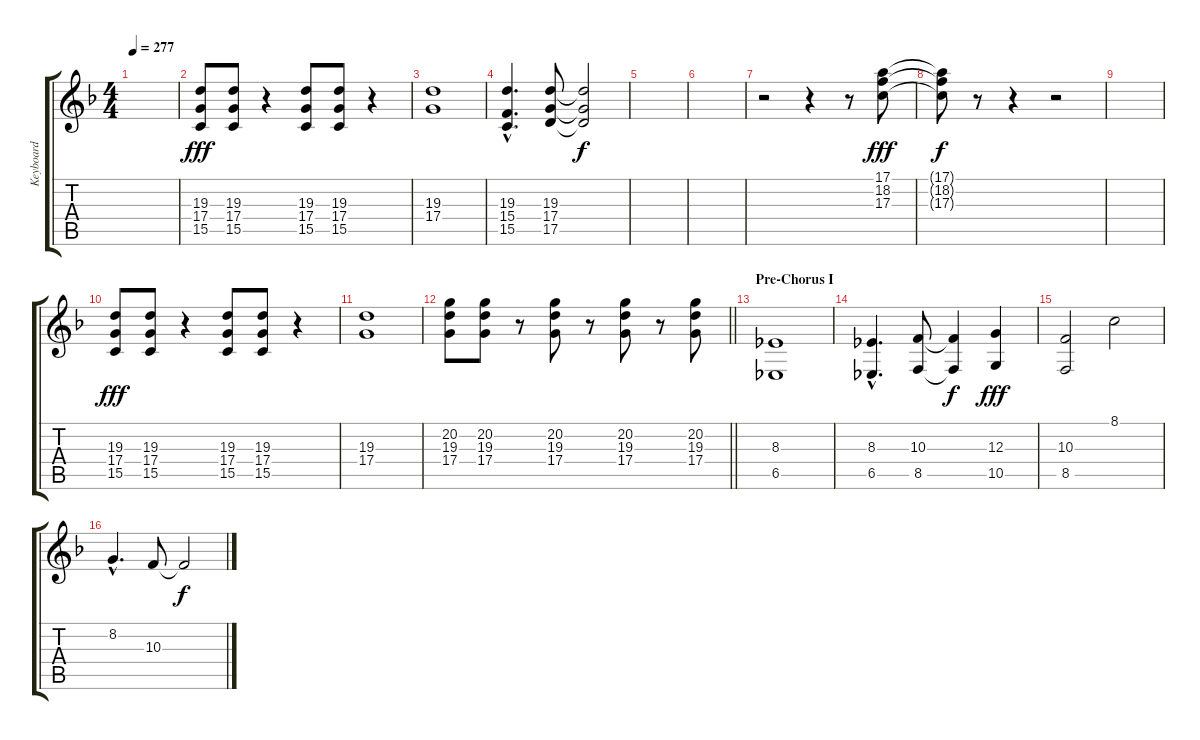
\track ("Keyboard" "Keyboard") {instrument rockorgan}
\staff {score tabs}
\tuning (E4 B3 G3 D3 A2 E2) {hide}
\ts (4 4)
\tempo 277
\clef g2
\ks f
|
(19.3 17.4 15.5).8{dy fff} (19.3 17.4 15.5).8 r.4 (19.3 17.4 15.5).8 (19.3 17.4 15.5).8 r.4 |
(19.3 17.4).1 |
(19.3{hac} 15.4{hac} 15.5{hac}).4{d} (19.3 17.4 17.5).8 (19.3{t} 17.4{t} 17.5{t}).2{dy f} |
|
|
r.2 r.4 r.8 (17.1 18.2 17.3).8{dy fff} |
(17.1{t} 18.2{t} 17.3{t}).8{dy f} r.8 r.4 r.2 |
|
(19.3 17.4 15.5).8{dy fff} (19.3 17.4 15.5).8 r.4 (19.3 17.4 15.5).8 (19.3 17.4 15.5).8 r.4 |
(19.3 17.4).1 |
\barLineRight lightlight
(20.2 19.3 17.4).8 (20.2 19.3 17.4).8 r.8 (20.2 19.3 17.4).8 r.8 (20.2 19.3 17.4).8 r.8 (20.2 19.3 17.4).8 |
\section ("" "Pre-Chorus I")
(8.3 6.5).1{volume 12 instrument harpsichord} |
(8.3{hac} 6.5{hac}).4{d} (10.3 8.5).8 (10.3{t} 8.5{t}).4{dy f} (12.3 10.5).4{dy fff} |
(10.3 8.5).2 8.1.2 |
8.2{hac}.4{d} 10.3.8 10.3{t}.2{dy f}
